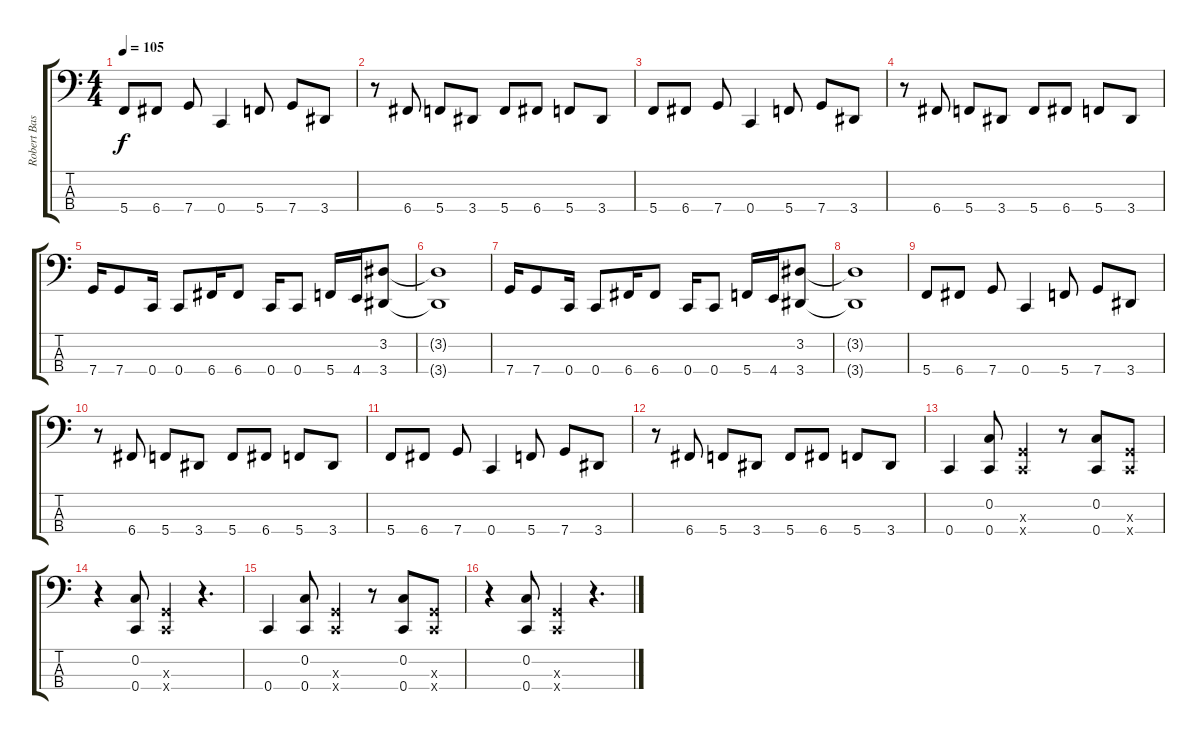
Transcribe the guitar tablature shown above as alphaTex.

\track ("Robert Bass" "Robert Bas") {instrument electricbassfinger}
\staff {score tabs}
\tuning (F2 C2 G1 C1) {hide}
\ts (4 4)
\tempo 105
\clef f4
\ks c
5.4.8{dy f} 6.4.8 7.4.8 0.4.4 5.4.8 7.4.8 3.4.8 |
r.8 6.4.8 5.4.8 3.4.8 5.4.8 6.4.8 5.4.8 3.4.8 |
5.4.8 6.4.8 7.4.8 0.4.4 5.4.8 7.4.8 3.4.8 |
r.8 6.4.8 5.4.8 3.4.8 5.4.8 6.4.8 5.4.8 3.4.8 |
7.4.16 7.4.8 0.4.16 0.4.8 6.4.16 6.4.8 0.4.16 0.4.8 5.4.16 4.4.16 (3.2 3.4).8 |
(3.2{t} 3.4{t}).1 |
7.4.16 7.4.8 0.4.16 0.4.8 6.4.16 6.4.8 0.4.16 0.4.8 5.4.16 4.4.16 (3.2 3.4).8 |
(3.2{t} 3.4{t}).1 |
5.4.8 6.4.8 7.4.8 0.4.4 5.4.8 7.4.8 3.4.8 |
r.8 6.4.8 5.4.8 3.4.8 5.4.8 6.4.8 5.4.8 3.4.8 |
5.4.8 6.4.8 7.4.8 0.4.4 5.4.8 7.4.8 3.4.8 |
r.8 6.4.8 5.4.8 3.4.8 5.4.8 6.4.8 5.4.8 3.4.8 |
0.4.4 (0.2 0.4).8 (0.3{x} 0.4{x}).4 r.8 (0.2 0.4).8 (0.3{x} 0.4{x}).8 |
r.4 (0.2 0.4).8 (0.3{x} 0.4{x}).4 r.4{d} |
0.4.4 (0.2 0.4).8 (0.3{x} 0.4{x}).4 r.8 (0.2 0.4).8 (0.3{x} 0.4{x}).8 |
r.4 (0.2 0.4).8 (0.3{x} 0.4{x}).4 r.4{d}
